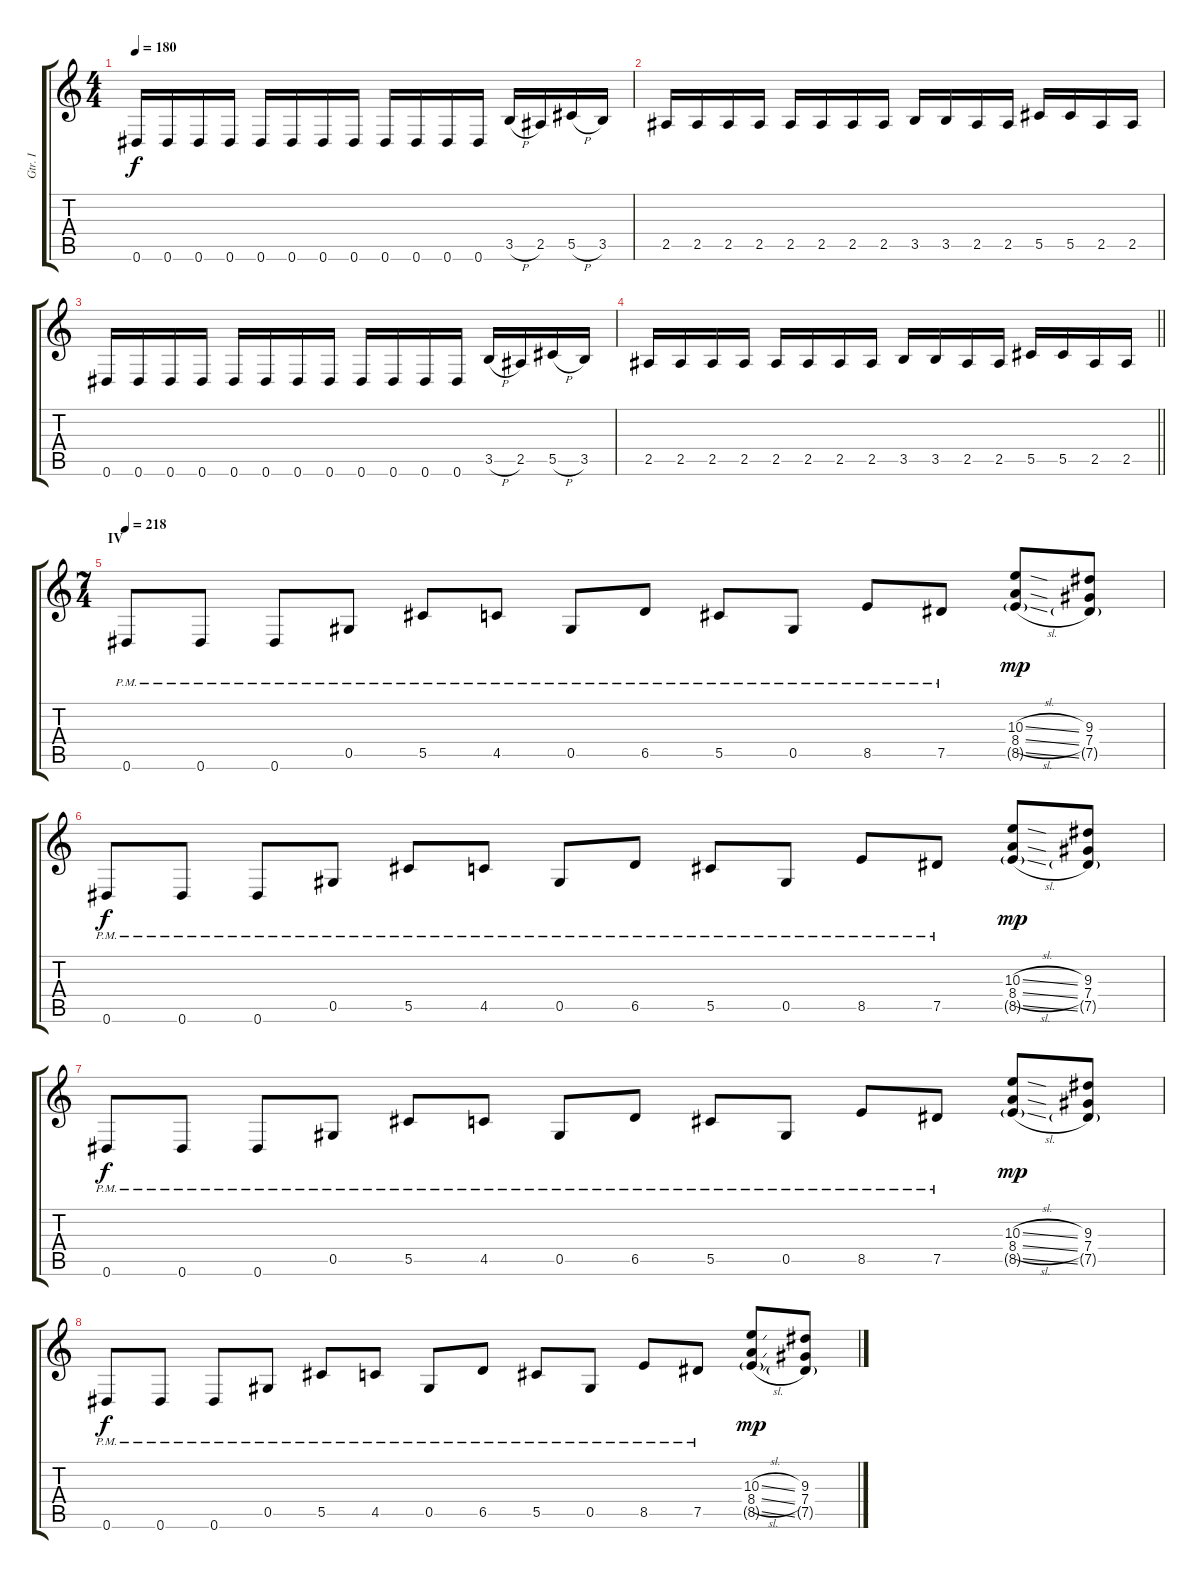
\track ("Gtr. I" "Gtr. I") {instrument overdrivenguitar}
\staff {score tabs}
\tuning (Eb4 Bb3 Gb3 Db3 Ab2 Eb2) {hide}
\ts (4 4)
\tempo 180
\clef g2
\ks c
0.6.16{dy f} 0.6.16 0.6.16 0.6.16 0.6.16 0.6.16 0.6.16 0.6.16 0.6.16 0.6.16 0.6.16 0.6.16 3.5{h}.16 2.5.16 5.5{h}.16 3.5.16 |
2.5.16 2.5.16 2.5.16 2.5.16 2.5.16 2.5.16 2.5.16 2.5.16 3.5.16 3.5.16 2.5.16 2.5.16 5.5.16 5.5.16 2.5.16 2.5.16 |
0.6.16 0.6.16 0.6.16 0.6.16 0.6.16 0.6.16 0.6.16 0.6.16 0.6.16 0.6.16 0.6.16 0.6.16 3.5{h}.16 2.5.16 5.5{h}.16 3.5.16 |
\barLineRight lightlight
2.5.16 2.5.16 2.5.16 2.5.16 2.5.16 2.5.16 2.5.16 2.5.16 3.5.16 3.5.16 2.5.16 2.5.16 5.5.16 5.5.16 2.5.16 2.5.16 |
\ts (7 4)
\section ("" "IV")
\tempo 218
0.6{pm}.8 0.6{pm}.8 0.6{pm}.8 0.5{pm}.8 5.5{pm}.8 4.5{pm}.8 0.5{pm}.8 6.5{pm}.8 5.5{pm}.8 0.5{pm}.8 8.5{pm}.8 7.5{pm}.8 (10.3{sl} 8.4{sl} 8.5{sl g}).8{dy mp} (9.3 7.4 7.5{g}).8 |
0.6{pm}.8{dy f} 0.6{pm}.8 0.6{pm}.8 0.5{pm}.8 5.5{pm}.8 4.5{pm}.8 0.5{pm}.8 6.5{pm}.8 5.5{pm}.8 0.5{pm}.8 8.5{pm}.8 7.5{pm}.8 (10.3{sl} 8.4{sl} 8.5{sl g}).8{dy mp} (9.3 7.4 7.5{g}).8 |
0.6{pm}.8{dy f} 0.6{pm}.8 0.6{pm}.8 0.5{pm}.8 5.5{pm}.8 4.5{pm}.8 0.5{pm}.8 6.5{pm}.8 5.5{pm}.8 0.5{pm}.8 8.5{pm}.8 7.5{pm}.8 (10.3{sl} 8.4{sl} 8.5{sl g}).8{dy mp} (9.3 7.4 7.5{g}).8 |
0.6{pm}.8{dy f} 0.6{pm}.8 0.6{pm}.8 0.5{pm}.8 5.5{pm}.8 4.5{pm}.8 0.5{pm}.8 6.5{pm}.8 5.5{pm}.8 0.5{pm}.8 8.5{pm}.8 7.5{pm}.8 (10.3{sl} 8.4{sl} 8.5{sl g}).8{dy mp} (9.3 7.4 7.5{g}).8
